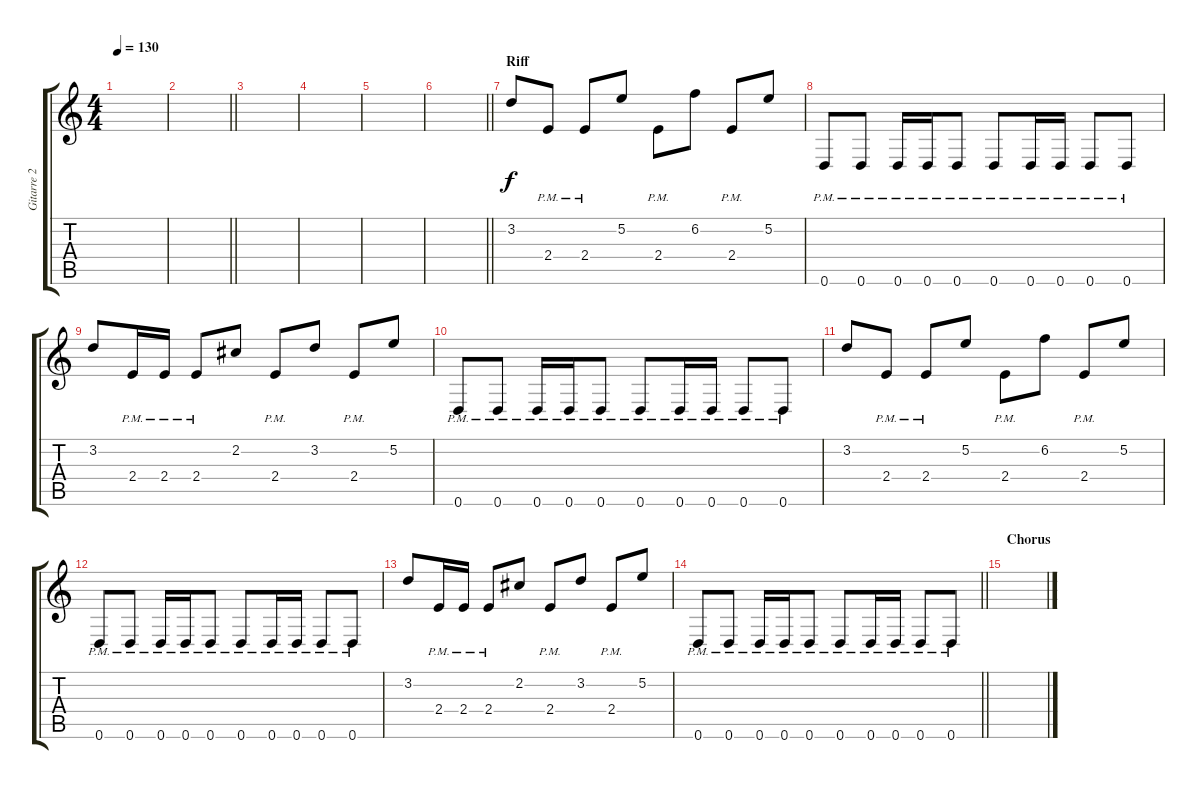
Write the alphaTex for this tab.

\track ("Gitarre 2" "Gitarre 2") {instrument overdrivenguitar}
\staff {score tabs}
\tuning (E4 B3 G3 D3 A2 D2) {hide}
\ts (4 4)
\tempo 130
\clef g2
\ks c
|
\barLineRight lightlight
|
|
|
|
\barLineRight lightlight
|
\section ("" "Riff")
3.2.8 2.4{pm}.8 2.4{pm}.8 5.2.8 2.4{pm}.8 6.2.8 2.4{pm}.8 5.2.8 |
0.6{pm}.8 0.6{pm}.8 0.6{pm}.16 0.6{pm}.16 0.6{pm}.8 0.6{pm}.8 0.6{pm}.16 0.6{pm}.16 0.6{pm}.8 0.6{pm}.8 |
3.2.8 2.4{pm}.16 2.4{pm}.16 2.4{pm}.8 2.2.8 2.4{pm}.8 3.2.8 2.4{pm}.8 5.2.8 |
0.6{pm}.8 0.6{pm}.8 0.6{pm}.16 0.6{pm}.16 0.6{pm}.8 0.6{pm}.8 0.6{pm}.16 0.6{pm}.16 0.6{pm}.8 0.6{pm}.8 |
3.2.8 2.4{pm}.8 2.4{pm}.8 5.2.8 2.4{pm}.8 6.2.8 2.4{pm}.8 5.2.8 |
0.6{pm}.8 0.6{pm}.8 0.6{pm}.16 0.6{pm}.16 0.6{pm}.8 0.6{pm}.8 0.6{pm}.16 0.6{pm}.16 0.6{pm}.8 0.6{pm}.8 |
3.2.8 2.4{pm}.16 2.4{pm}.16 2.4{pm}.8 2.2.8 2.4{pm}.8 3.2.8 2.4{pm}.8 5.2.8 |
\barLineRight lightlight
0.6{pm}.8 0.6{pm}.8 0.6{pm}.16 0.6{pm}.16 0.6{pm}.8 0.6{pm}.8 0.6{pm}.16 0.6{pm}.16 0.6{pm}.8 0.6{pm}.8 |
\section ("" "Chorus")
